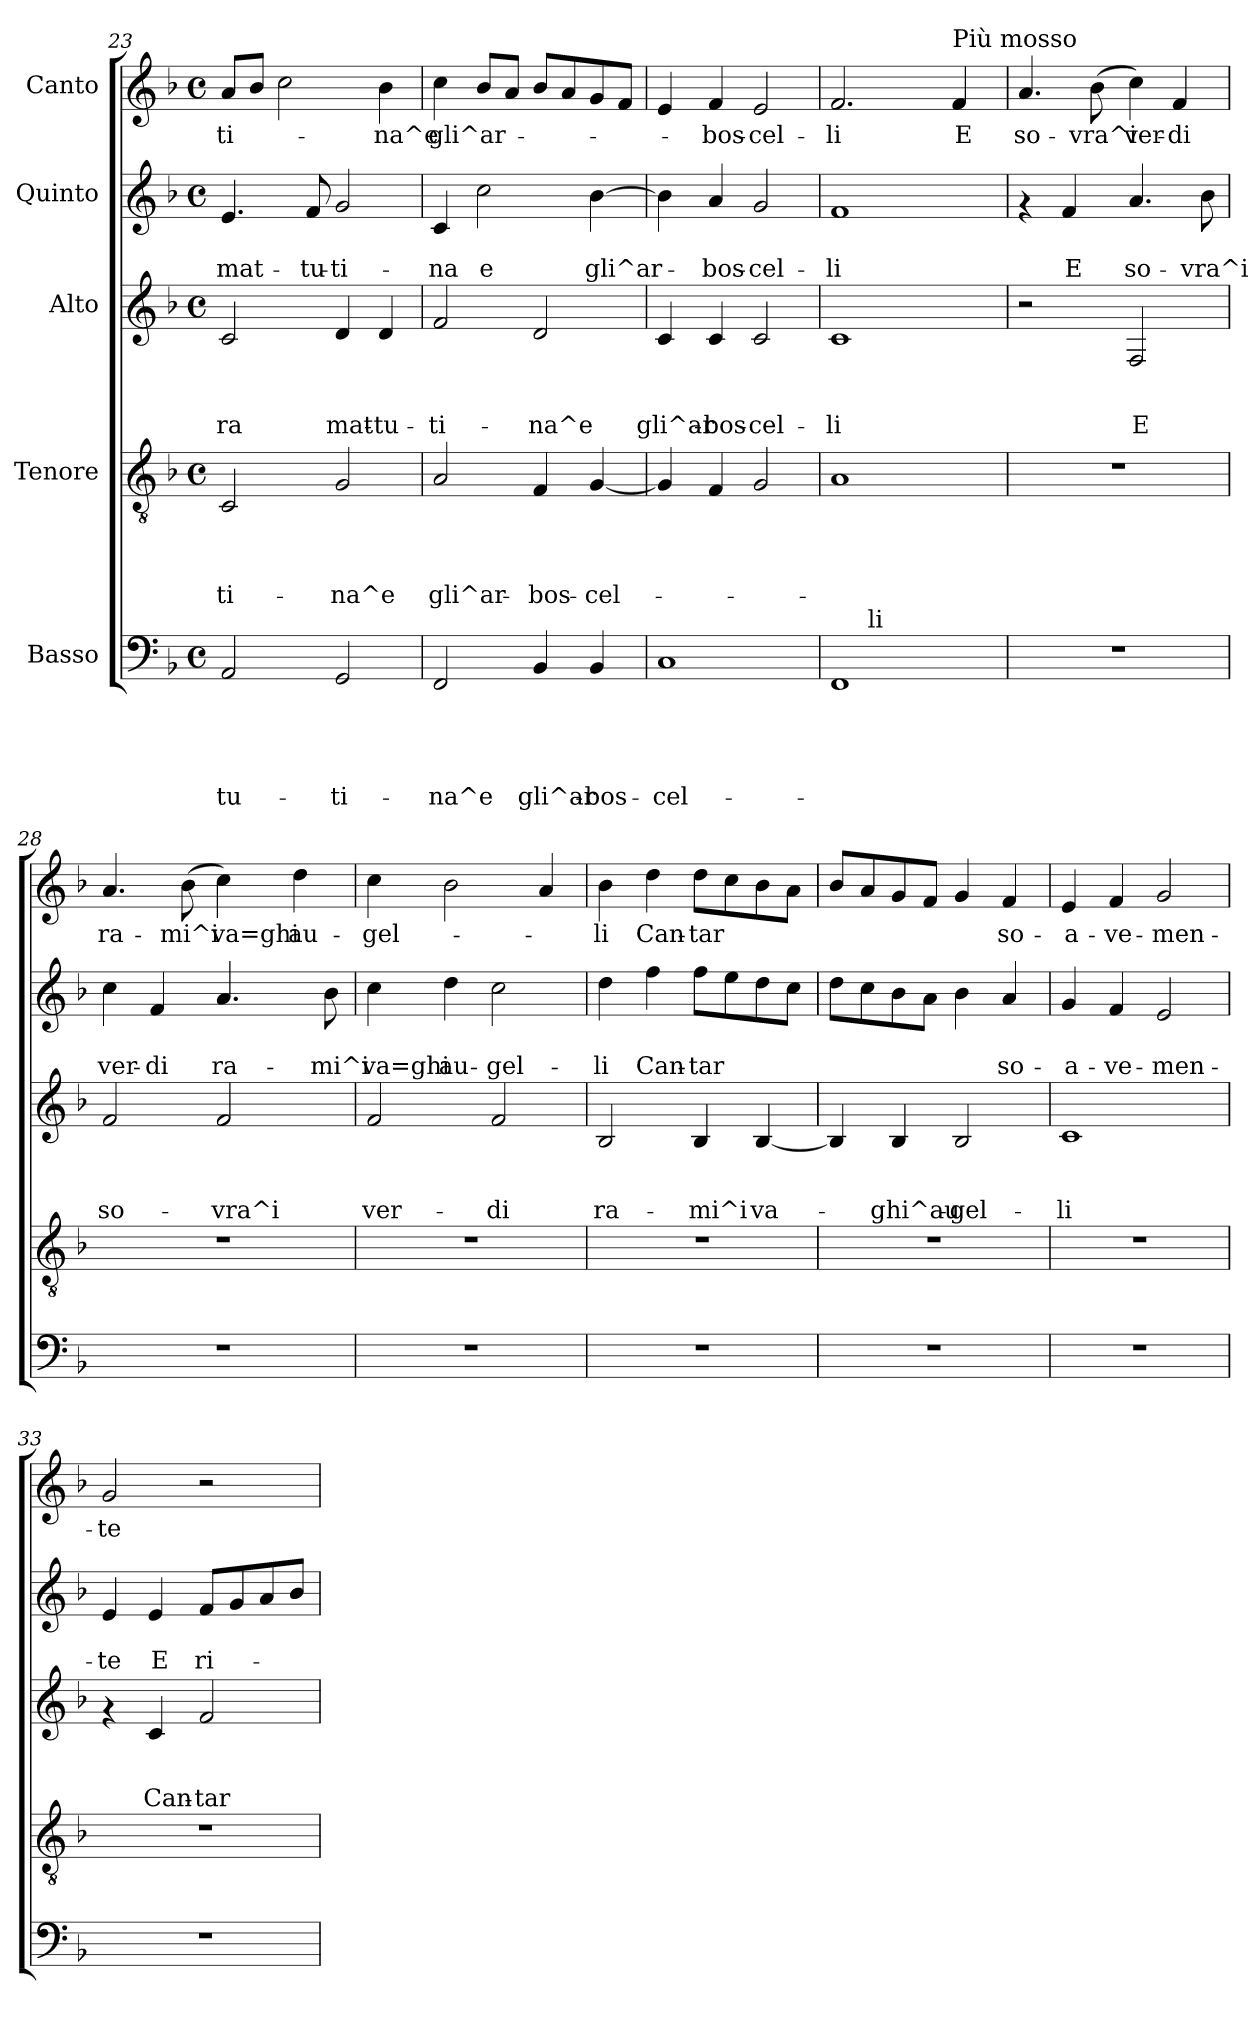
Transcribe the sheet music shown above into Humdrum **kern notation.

**kern	**text	**text	**text	**text	**text	**kern	**text	**text	**text	**text	**kern	**text	**text	**text	**kern	**text	**text	**kern	**text
*part5	*part5	*part5	*part5	*part5	*part5	*part4	*part4	*part4	*part4	*part4	*part3	*part3	*part3	*part3	*part2	*part2	*part2	*part1	*part1
*staff5	*staff5	*staff5	*staff5	*staff5	*staff5	*staff4	*staff4	*staff4	*staff4	*staff4	*staff3	*staff3	*staff3	*staff3	*staff2	*staff2	*staff2	*staff1	*staff1
*I"Basso	*	*	*	*	*	*I"Tenore	*	*	*	*	*I"Alto	*	*	*	*I"Quinto	*	*	*I"Canto	*
*clefF4	*	*	*	*	*	*clefGv2	*	*	*	*	*clefG2	*	*	*	*clefG2	*	*	*clefG2	*
*k[b-]	*	*	*	*	*	*k[b-]	*	*	*	*	*k[b-]	*	*	*	*k[b-]	*	*	*k[b-]	*
*F:	*	*	*	*	*	*F:	*	*	*	*	*F:	*	*	*	*F:	*	*	*F:	*
*M4/4	*	*	*	*	*	*M4/4	*	*	*	*	*M4/4	*	*	*	*M4/4	*	*	*M4/4	*
*met(c)	*	*	*	*	*	*met(c)	*	*	*	*	*met(c)	*	*	*	*met(c)	*	*	*met(c)	*
=23	=23	=23	=23	=23	=23	=23	=23	=23	=23	=23	=23	=23	=23	=23	=23	=23	=23	=23	=23
!	!	!	!	!	!LO:LY:b	!	!	!	!	!LO:LY:b	!	!	!	!LO:LY:b	!	!	!LO:LY:b	!	!LO:LY:b
2AA/	.	.	.	.	-tu-	2C/	.	.	.	-ti-	2c/	.	.	-ra	4.e/	.	mat-	8a/L	-ti-
.	.	.	.	.	.	.	.	.	.	.	.	.	.	.	.	.	.	8b-/J	.
.	.	.	.	.	.	.	.	.	.	.	.	.	.	.	.	.	.	2cc\	.
!	!	!	!	!	!	!	!	!	!	!	!	!	!	!	!	!	!LO:LY:b	!	!
.	.	.	.	.	.	.	.	.	.	.	.	.	.	.	8f/	.	-tu-	.	.
!	!	!	!	!	!LO:LY:b	!	!	!	!	!LO:LY:b	!	!	!	!LO:LY:b	!	!	!LO:LY:b	!	!
2GG/	.	.	.	.	-ti-	2G/	.	.	.	-na^e	4d/	.	.	mat-	2g/	.	-ti-	.	.
!	!	!	!	!	!	!	!	!	!	!	!	!	!	!LO:LY:b	!	!	!	!	!LO:LY:b
.	.	.	.	.	.	.	.	.	.	.	4d/	.	.	-tu-	.	.	.	4b-\	-na^e
=24	=24	=24	=24	=24	=24	=24	=24	=24	=24	=24	=24	=24	=24	=24	=24	=24	=24	=24	=24
!	!	!	!	!	!LO:LY:b	!	!	!	!	!LO:LY:b	!	!	!	!LO:LY:b	!	!	!LO:LY:b	!	!LO:LY:b
2FF/	.	.	.	.	-na^e	2A/	.	.	.	gli^ar-	2f/	.	.	-ti-	4c/	.	-na	4cc\	gli^ar-
!	!	!	!	!	!	!	!	!	!	!	!	!	!	!	!	!	!LO:LY:b	!	!
.	.	.	.	.	.	.	.	.	.	.	.	.	.	.	2cc\	.	e	8b-/L	.
.	.	.	.	.	.	.	.	.	.	.	.	.	.	.	.	.	.	8a/J	.
!	!	!	!	!	!LO:LY:b	!	!	!	!	!LO:LY:b	!	!	!	!LO:LY:b	!	!	!	!	!
4BB-/	.	.	.	.	gli^ar-	4F/	.	.	.	-bos-	2d/	.	.	-na^e	.	.	.	8b-/L	.
.	.	.	.	.	.	.	.	.	.	.	.	.	.	.	.	.	.	8a/	.
!	!	!	!	!	!LO:LY:b	!	!	!	!	!LO:LY:b	!	!	!	!	!	!	!LO:LY:b	!	!
4BB-/	.	.	.	.	-bos-	[<4G/	.	.	.	-cel-	.	.	.	.	[>4b-\	.	gli^ar-	8g/	.
.	.	.	.	.	.	.	.	.	.	.	.	.	.	.	.	.	.	8f/J	.
=25	=25	=25	=25	=25	=25	=25	=25	=25	=25	=25	=25	=25	=25	=25	=25	=25	=25	=25	=25
!	!	!	!	!	!LO:LY:b	!	!	!	!	!	!	!	!	!LO:LY:b	!	!	!	!	!
1C	.	.	.	.	-cel-	4G/]	.	.	.	.	4c/	.	.	gli^ar-	4b-\]	.	.	4e/	.
!	!	!	!	!	!	!	!	!	!	!	!	!	!	!LO:LY:b	!	!	!LO:LY:b	!	!LO:LY:b
.	.	.	.	.	.	4F/	.	.	.	.	4c/	.	.	-bos-	4a/	.	-bos-	4f/	-bos-
!	!	!	!	!	!	!	!	!	!	!	!	!	!	!LO:LY:b	!	!	!LO:LY:b	!	!LO:LY:b
.	.	.	.	.	.	2G/	.	.	.	.	2c/	.	.	-cel-	2g/	.	-cel-	2e/	-cel-
!!LO:PB:g=z
=26	=26	=26	=26	=26	=26	=26	=26	=26	=26	=26	=26	=26	=26	=26	=26	=26	=26	=26	=26
!	!	!	!	!	!	!	!	!	!	!	!	!	!	!LO:LY:b	!	!	!LO:LY:b	!	!LO:LY:b
*^	*	*	*	*	*	*	*	*	*	*	*	*	*	*	*	*	*	*	*
1FF	8.ryy	.	.	.	.	.	1A	.	.	.	.	1c	.	.	-li	1f	.	-li	2.f/	-li
!	!LO:TX:a:t=li	!	!	!	!	!	!	!	!	!	!	!	!	!	!	!	!	!	!	!
.	2ryy	.	.	.	.	.	.	.	.	.	.	.	.	.	.	.	.	.	.	.
.	4ryy	.	.	.	.	.	.	.	.	.	.	.	.	.	.	.	.	.	.	.
!	!	!	!	!	!	!	!	!	!	!	!	!	!	!	!	!	!	!	!LO:TX:a:t=Più mosso	!
!	!	!	!	!	!	!	!	!	!	!	!	!	!	!	!	!	!	!	!	!LO:LY:b
.	.	.	.	.	.	.	.	.	.	.	.	.	.	.	.	.	.	.	4f/	E
.	16ryy	.	.	.	.	.	.	.	.	.	.	.	.	.	.	.	.	.	.	.
=27	=27	=27	=27	=27	=27	=27	=27	=27	=27	=27	=27	=27	=27	=27	=27	=27	=27	=27	=27	=27
!	!	!	!	!	!	!	!	!	!	!	!	!	!	!	!	!	!	!	!	!LO:LY:b
*v	*v	*	*	*	*	*	*	*	*	*	*	*	*	*	*	*	*	*	*	*
1r	.	.	.	.	.	1r	.	.	.	.	2r	.	.	.	4rf	.	.	4.a/	so-
!	!	!	!	!	!	!	!	!	!	!	!	!	!	!	!	!	!LO:LY:b	!	!
.	.	.	.	.	.	.	.	.	.	.	.	.	.	.	4f/	.	E	.	.
!	!	!	!	!	!	!	!	!	!	!	!	!	!	!	!	!	!	!	!LO:LY:b
.	.	.	.	.	.	.	.	.	.	.	.	.	.	.	.	.	.	(<8b-\	-vra^i
!	!	!	!	!	!	!	!	!	!	!	!	!	!	!LO:LY:b	!	!	!LO:LY:b	!	!LO:LY:b
.	.	.	.	.	.	.	.	.	.	.	2F/	.	.	E	4.a/	.	so-	4cc\)	ver-
!	!	!	!	!	!	!	!	!	!	!	!	!	!	!	!	!	!	!	!LO:LY:b
.	.	.	.	.	.	.	.	.	.	.	.	.	.	.	.	.	.	4f/	-di
!	!	!	!	!	!	!	!	!	!	!	!	!	!	!	!	!	!LO:LY:b	!	!
.	.	.	.	.	.	.	.	.	.	.	.	.	.	.	8b-\	.	-vra^i	.	.
=28	=28	=28	=28	=28	=28	=28	=28	=28	=28	=28	=28	=28	=28	=28	=28	=28	=28	=28	=28
!	!	!	!	!	!	!	!	!	!	!	!	!	!	!LO:LY:b	!	!	!LO:LY:b	!	!LO:LY:b
1r	.	.	.	.	.	1r	.	.	.	.	2f/	.	.	so-	4cc\	.	ver-	4.a/	ra-
!	!	!	!	!	!	!	!	!	!	!	!	!	!	!	!	!	!LO:LY:b	!	!
.	.	.	.	.	.	.	.	.	.	.	.	.	.	.	4f/	.	-di	.	.
!	!	!	!	!	!	!	!	!	!	!	!	!	!	!	!	!	!	!	!LO:LY:b
.	.	.	.	.	.	.	.	.	.	.	.	.	.	.	.	.	.	(<8b-\	-mi^i
!	!	!	!	!	!	!	!	!	!	!	!	!	!	!LO:LY:b	!	!	!LO:LY:b	!	!LO:LY:b
.	.	.	.	.	.	.	.	.	.	.	2f/	.	.	-vra^i	4.a/	.	ra-	4cc\)	va=ghi
!	!	!	!	!	!	!	!	!	!	!	!	!	!	!	!	!	!	!	!LO:LY:b
.	.	.	.	.	.	.	.	.	.	.	.	.	.	.	.	.	.	4dd\	au-
!	!	!	!	!	!	!	!	!	!	!	!	!	!	!	!	!	!LO:LY:b	!	!
.	.	.	.	.	.	.	.	.	.	.	.	.	.	.	8b-\	.	-mi^i	.	.
=29	=29	=29	=29	=29	=29	=29	=29	=29	=29	=29	=29	=29	=29	=29	=29	=29	=29	=29	=29
!	!	!	!	!	!	!	!	!	!	!	!	!	!	!LO:LY:b	!	!	!LO:LY:b	!	!LO:LY:b
1r	.	.	.	.	.	1r	.	.	.	.	2f/	.	.	ver-	4cc\	.	va=ghi	4cc\	-gel-
!	!	!	!	!	!	!	!	!	!	!	!	!	!	!	!	!	!LO:LY:b	!	!
.	.	.	.	.	.	.	.	.	.	.	.	.	.	.	4dd\	.	au-	2b-\	.
!	!	!	!	!	!	!	!	!	!	!	!	!	!	!LO:LY:b	!	!	!LO:LY:b	!	!
.	.	.	.	.	.	.	.	.	.	.	2f/	.	.	-di	2cc\	.	-gel-	.	.
.	.	.	.	.	.	.	.	.	.	.	.	.	.	.	.	.	.	4a/	.
=30	=30	=30	=30	=30	=30	=30	=30	=30	=30	=30	=30	=30	=30	=30	=30	=30	=30	=30	=30
!	!	!	!	!	!	!	!	!	!	!	!	!	!	!LO:LY:b	!	!	!LO:LY:b	!	!LO:LY:b
1r	.	.	.	.	.	1r	.	.	.	.	2B-/	.	.	ra-	4dd\	.	-li	4b-\	-li
!	!	!	!	!	!	!	!	!	!	!	!	!	!	!	!	!	!LO:LY:b	!	!LO:LY:b
.	.	.	.	.	.	.	.	.	.	.	.	.	.	.	4ff\	.	Can-	4dd\	Can-
!	!	!	!	!	!	!	!	!	!	!	!	!	!	!LO:LY:b	!	!	!LO:LY:b	!	!LO:LY:b
.	.	.	.	.	.	.	.	.	.	.	4B-/	.	.	-mi^i	8ff\L	.	-tar	8dd\L	-tar
.	.	.	.	.	.	.	.	.	.	.	.	.	.	.	8ee\	.	.	8cc\	.
!	!	!	!	!	!	!	!	!	!	!	!	!	!	!LO:LY:b	!	!	!	!	!
.	.	.	.	.	.	.	.	.	.	.	[>4B-/	.	.	va-	8dd\	.	.	8b-\	.
.	.	.	.	.	.	.	.	.	.	.	.	.	.	.	8cc\J	.	.	8a\J	.
!!LO:PB:g=z
=31	=31	=31	=31	=31	=31	=31	=31	=31	=31	=31	=31	=31	=31	=31	=31	=31	=31	=31	=31
1r	.	.	.	.	.	1r	.	.	.	.	4B-/]	.	.	.	8dd\L	.	.	8b-/L	.
.	.	.	.	.	.	.	.	.	.	.	.	.	.	.	8cc\	.	.	8a/	.
!	!	!	!	!	!	!	!	!	!	!	!	!	!	!LO:LY:b	!	!	!	!	!
.	.	.	.	.	.	.	.	.	.	.	4B-/	.	.	-ghi^au-	8b-\	.	.	8g/	.
.	.	.	.	.	.	.	.	.	.	.	.	.	.	.	8a\J	.	.	8f/J	.
!	!	!	!	!	!	!	!	!	!	!	!	!	!	!LO:LY:b	!	!	!	!	!
.	.	.	.	.	.	.	.	.	.	.	2B-/	.	.	-gel-	4b-\	.	.	4g/	.
!	!	!	!	!	!	!	!	!	!	!	!	!	!	!	!	!	!LO:LY:b	!	!LO:LY:b
.	.	.	.	.	.	.	.	.	.	.	.	.	.	.	4a/	.	so-	4f/	so-
=32	=32	=32	=32	=32	=32	=32	=32	=32	=32	=32	=32	=32	=32	=32	=32	=32	=32	=32	=32
!	!	!	!	!	!	!	!	!	!	!	!	!	!	!LO:LY:b	!	!	!LO:LY:b	!	!LO:LY:b
1r	.	.	.	.	.	1r	.	.	.	.	1c	.	.	-li	4g/	.	-a-	4e/	-a-
!	!	!	!	!	!	!	!	!	!	!	!	!	!	!	!	!	!LO:LY:b	!	!LO:LY:b
.	.	.	.	.	.	.	.	.	.	.	.	.	.	.	4f/	.	-ve-	4f/	-ve-
!	!	!	!	!	!	!	!	!	!	!	!	!	!	!	!	!	!LO:LY:b	!	!LO:LY:b
.	.	.	.	.	.	.	.	.	.	.	.	.	.	.	2e/	.	-men-	2g/	-men-
=33	=33	=33	=33	=33	=33	=33	=33	=33	=33	=33	=33	=33	=33	=33	=33	=33	=33	=33	=33
!	!	!	!	!	!	!	!	!	!	!	!	!	!	!	!	!	!LO:LY:b	!	!LO:LY:b
1r	.	.	.	.	.	1r	.	.	.	.	4rf	.	.	.	4e/	.	-te	2g/	-te
!	!	!	!	!	!	!	!	!	!	!	!	!	!	!LO:LY:b	!	!	!LO:LY:b	!	!
.	.	.	.	.	.	.	.	.	.	.	4c/	.	.	Can-	4e/	.	E	.	.
!	!	!	!	!	!	!	!	!	!	!	!	!	!	!LO:LY:b	!	!	!LO:LY:b	!	!
.	.	.	.	.	.	.	.	.	.	.	2f/	.	.	-tar	8f/L	.	ri-	2r	.
.	.	.	.	.	.	.	.	.	.	.	.	.	.	.	8g/	.	.	.	.
.	.	.	.	.	.	.	.	.	.	.	.	.	.	.	8a/	.	.	.	.
.	.	.	.	.	.	.	.	.	.	.	.	.	.	.	8b-/J	.	.	.	.
=	=	=	=	=	=	=	=	=	=	=	=	=	=	=	=	=	=	=	=
*-	*-	*-	*-	*-	*-	*-	*-	*-	*-	*-	*-	*-	*-	*-	*-	*-	*-	*-	*-
